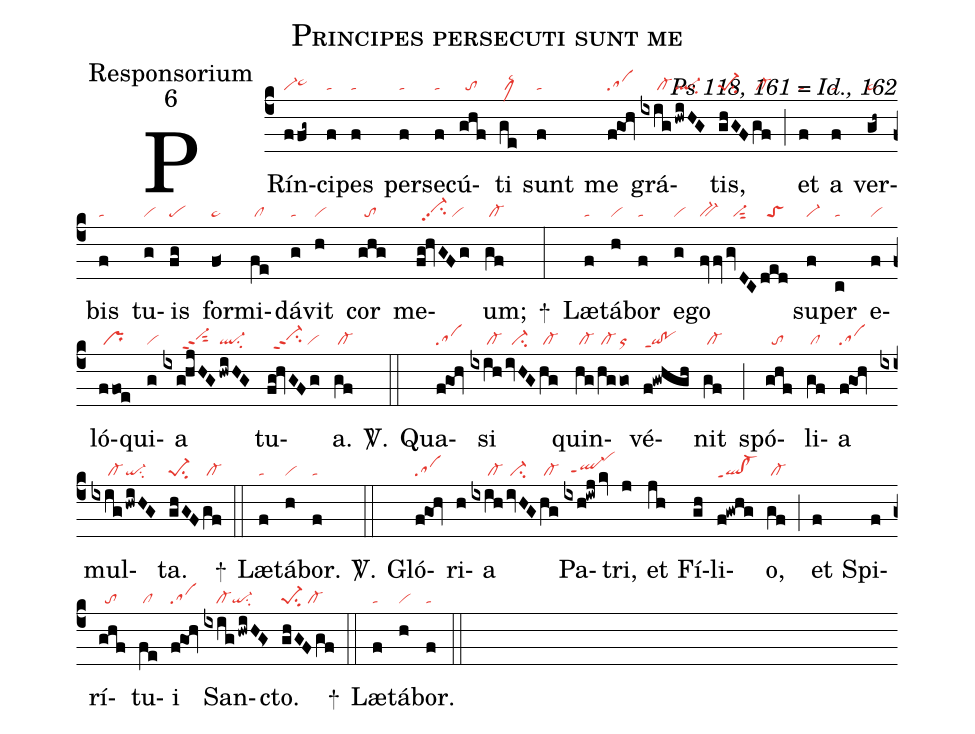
name:Principes persecuti sunt me;
office-part:Responsorium;
mode:6;
commentary:Ps 118, 161 = Id., 162;
nabc-lines:1;
%%
(c4)
PRín(ffg~|vi-pe~hh)ci(f|ta)pes(f|ta) per(f|ta)se(f|ta)cú(ghf|//to)ti(ge|/clMlsc2) sunt(f|ta) me(fgOh|sa) grá(ixig|/////cl-|!hwiHG|ql-su2)tis,(ghGF|pe-1su2|gf|/cl-) (;)
et(f|ta) a(f|ta) ver(gh~|pe~)bis(f|ta) tu(g|vi)is(fg|pe) for(f<|pe~)mi(fe|/cl)dá(g|ta)vit(h|vi) cor(ghg|//to) me(fg!hvGFg|//vi-hhpp2su2/vi)um;(gf|/cl-) +(:)
Læ(f|ta)tá(h|vi)bor(f|ta) e(g|vi)go(fvfv|bv-|gvDC|//vi-sut2|ded|//toS) su(f|vi-)per(c|ta) e(f|vi)ló(ffoe|/pr)qui(g|vi)a(ixghjHG|//////vi-hhppt2sut2|/hwiHG|ql-su2) tu(fg!hvGFg|//vi-hhppt2su2/vi)a.(gf|/cl-) <sp>V/</sp>.(::)
Qua(fgOh|sa)si(ixih|/////cl-|/ivHG|//ci-|hg|/cl-) quin(hg|/cl-|/hg|/cl-|go|or)vé(f!gwhgh|qi!poppt1)nit(gf|/cl-) (;)
spó(ghf|//to)li(gf|/cl)a(fgOh|sa) mul(ixig|/////cl-|!hwiHG|qi-su2)ta.(ghGF|pe-1su2|gf|/cl-) +(::)
Læ(f|ta)tá(h|vi)bor.(f|ta) <sp>V/</sp>.(::)
Gló(fgOh|sa)ri(h)a(ixih|/////cl-|ivHG|/ci-|hg|/cl-) Pa(ixh!iwj/kv|//ql-hgppt1`vihl)tri,(j) et(jh) Fí(gh)li(f!gwhg|qlhe!cl-heppt1)o,(gf|/cl-) (;)
et(f) Spi(f)rí(ghf|//to)tu(fe|/cl)i(fgOh|sa) San(ixighwiHG>|////cl-qi-su2)cto.(ghGFgf|pe-1su2/cl-) +(::)
Læ(f|ta)tá(h|vi)bor.(f|ta) (::)
